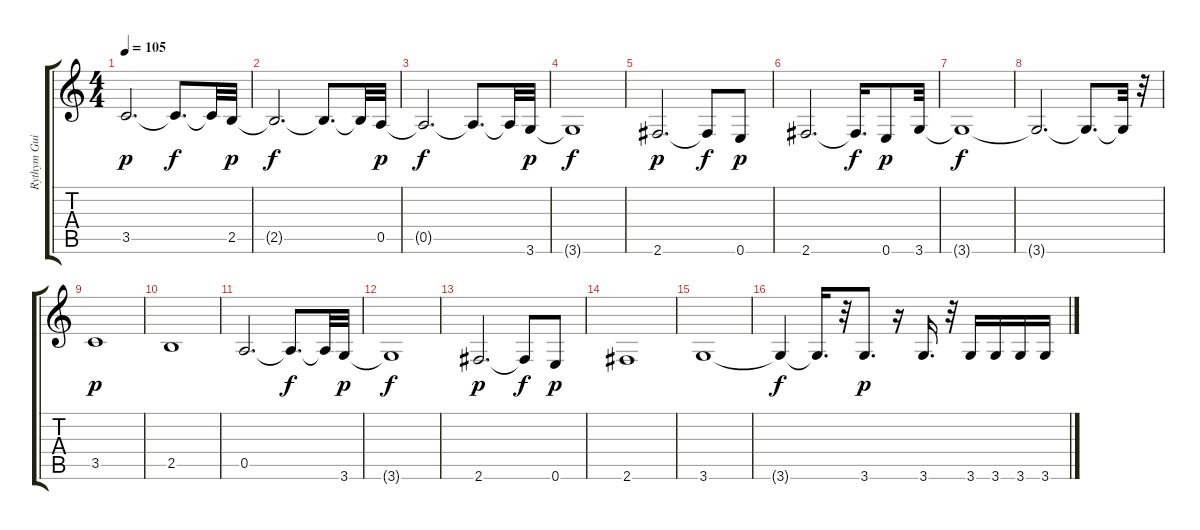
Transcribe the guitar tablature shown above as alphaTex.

\track ("Rythym Guitar" "Rythym Gui") {instrument overdrivenguitar}
\staff {score tabs}
\tuning (E4 B3 G3 D3 A2 E2) {hide}
\ts (4 4)
\tempo 105
\clef g2
\ks c
3.5.2{d dy p} 3.5{t}.8{d dy f} 3.5{t}.32 2.5.32{dy p} |
2.5{t}.2{d dy f} 2.5{t}.8{d} 2.5{t}.32 0.5.32{dy p} |
0.5{t}.2{d dy f} 0.5{t}.8{d} 0.5{t}.32 3.6.32{dy p} |
3.6{t}.1{dy f} |
2.6.2{d dy p} 2.6{t}.8{dy f} 0.6.8{dy p} |
2.6.2{d} 2.6{t}.16{d dy f} 0.6.8{dy p} 3.6.32 |
3.6{t}.1{dy f} |
3.6{t}.2{d} 3.6{t}.8{d} 3.6{t}.32 r.32 |
3.5.1{dy p} |
2.5.1 |
0.5.2{d} 0.5{t}.8{d dy f} 0.5{t}.32 3.6.32{dy p} |
3.6{t}.1{dy f} |
2.6.2{d dy p} 2.6{t}.8{dy f} 0.6.8{dy p} |
2.6.1 |
3.6.1 |
3.6{t}.4{dy f} 3.6{t}.16{d} r.32 3.6.8{d dy p} r.16 3.6.16{d} r.32 3.6.16 3.6.16 3.6.16 3.6.16
